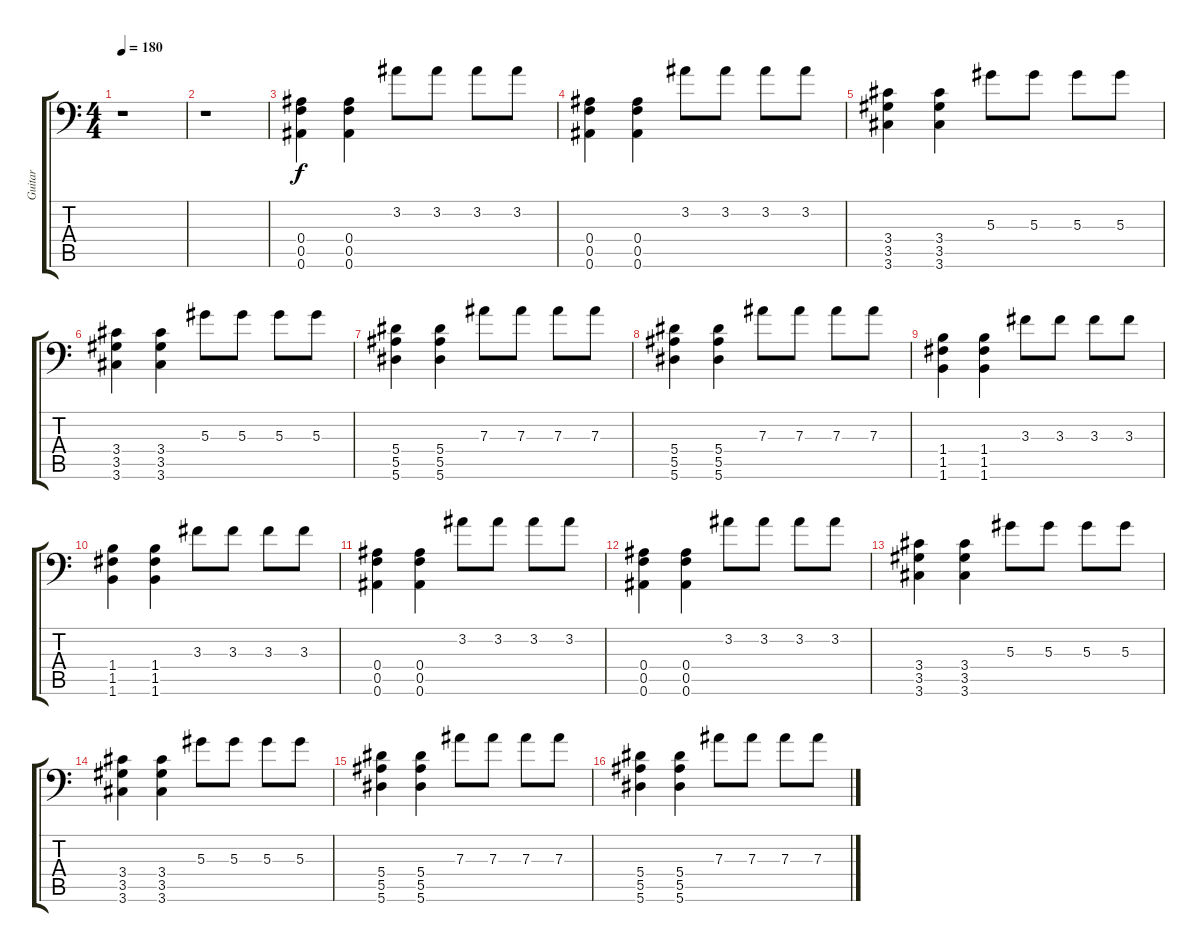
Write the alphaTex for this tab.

\track ("Guitar" "Guitar") {instrument distortionguitar}
\staff {score tabs}
\tuning (C4 G3 Eb3 Bb2 F2 Bb1) {hide}
\ts (4 4)
\tempo 180
\clef f4
\ks c
r.1{dy f} |
r.1 |
(0.4 0.5 0.6).4 (0.4 0.5 0.6).4 3.2.8 3.2.8 3.2.8 3.2.8 |
(0.4 0.5 0.6).4 (0.4 0.5 0.6).4 3.2.8 3.2.8 3.2.8 3.2.8 |
(3.4 3.5 3.6).4 (3.4 3.5 3.6).4 5.3.8 5.3.8 5.3.8 5.3.8 |
(3.4 3.5 3.6).4 (3.4 3.5 3.6).4 5.3.8 5.3.8 5.3.8 5.3.8 |
(5.4 5.5 5.6).4 (5.4 5.5 5.6).4 7.3.8 7.3.8 7.3.8 7.3.8 |
(5.4 5.5 5.6).4 (5.4 5.5 5.6).4 7.3.8 7.3.8 7.3.8 7.3.8 |
(1.4 1.5 1.6).4 (1.4 1.5 1.6).4 3.3.8 3.3.8 3.3.8 3.3.8 |
(1.4 1.5 1.6).4 (1.4 1.5 1.6).4 3.3.8 3.3.8 3.3.8 3.3.8 |
(0.4 0.5 0.6).4 (0.4 0.5 0.6).4 3.2.8 3.2.8 3.2.8 3.2.8 |
(0.4 0.5 0.6).4 (0.4 0.5 0.6).4 3.2.8 3.2.8 3.2.8 3.2.8 |
(3.4 3.5 3.6).4 (3.4 3.5 3.6).4 5.3.8 5.3.8 5.3.8 5.3.8 |
(3.4 3.5 3.6).4 (3.4 3.5 3.6).4 5.3.8 5.3.8 5.3.8 5.3.8 |
(5.4 5.5 5.6).4 (5.4 5.5 5.6).4 7.3.8 7.3.8 7.3.8 7.3.8 |
(5.4 5.5 5.6).4 (5.4 5.5 5.6).4 7.3.8 7.3.8 7.3.8 7.3.8
